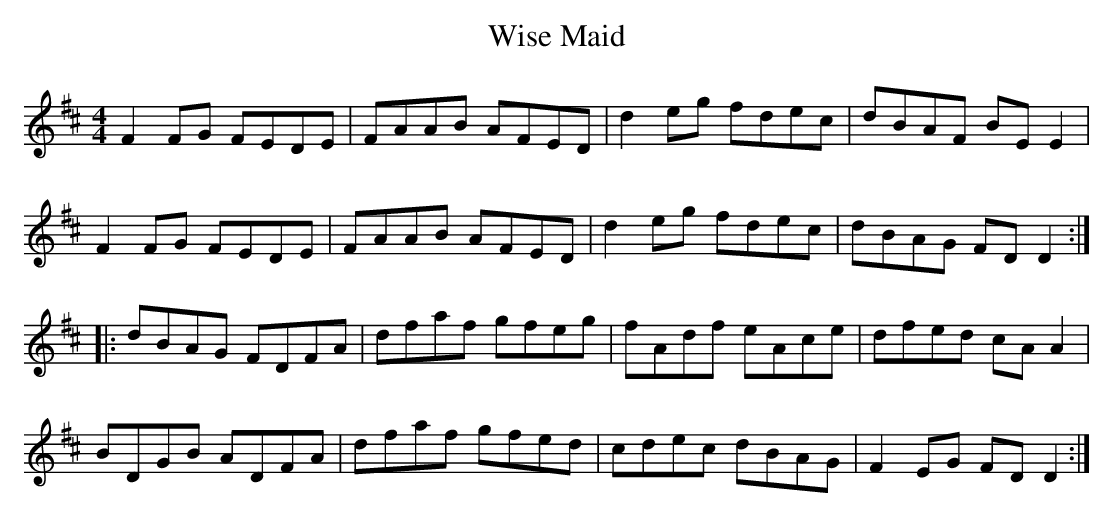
X:1
T:Wise Maid
M:4/4
L:1/8
K:D Major
F2FG FEDE|FAAB AFED|d2eg fdec|dBAF BEE2|
F2FG FEDE|FAAB AFED|d2eg fdec|dBAG FDD2::
dBAG FDFA|dfaf gfeg|fAdf eAce|dfed cAA2|
BDGB ADFA|dfaf gfed|cdec dBAG|F2EG FDD2:|
